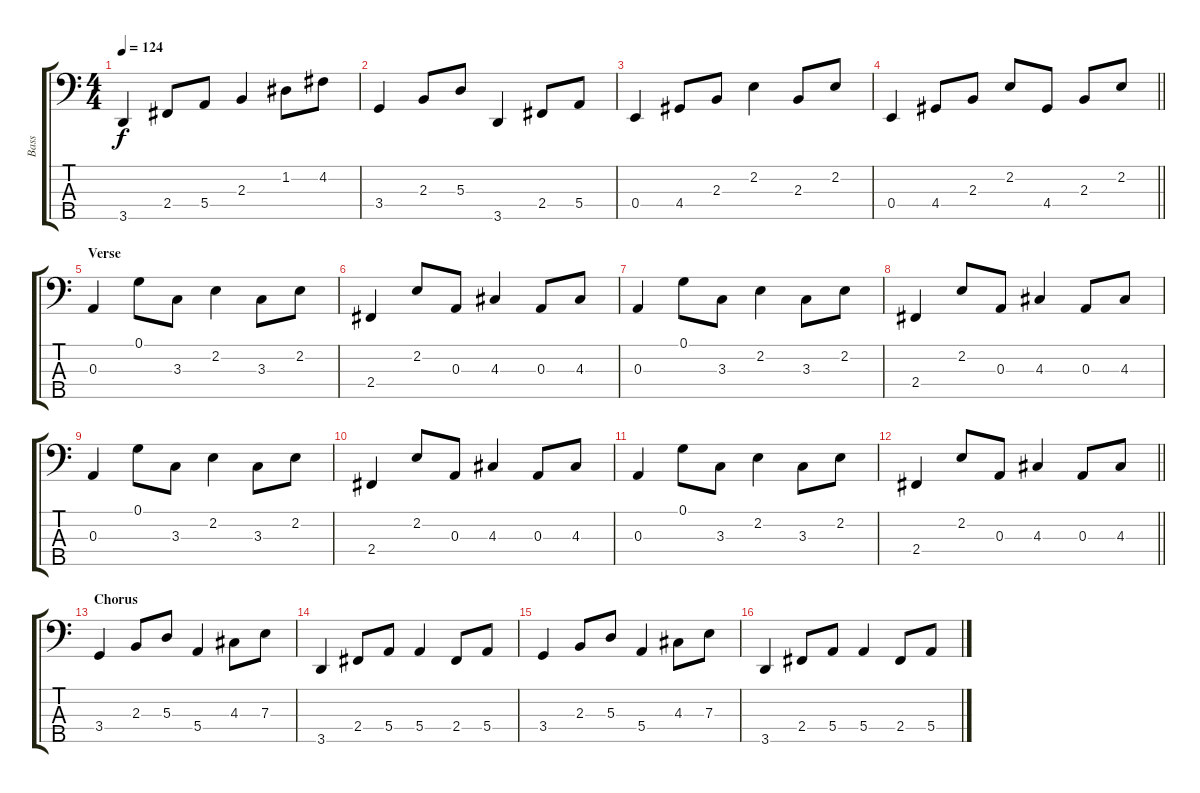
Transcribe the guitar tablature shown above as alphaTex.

\track ("Bass" "Bass") {instrument electricbassfinger}
\staff {score tabs}
\tuning (G2 D2 A1 E1 B0) {hide}
\ts (4 4)
\tempo 124
\clef f4
\ks c
3.5.4{dy f} 2.4.8 5.4.8 2.3.4 1.2.8 4.2.8 |
3.4.4 2.3.8 5.3.8 3.5.4 2.4.8 5.4.8 |
0.4.4 4.4.8 2.3.8 2.2.4 2.3.8 2.2.8 |
\barLineRight lightlight
0.4.4 4.4.8 2.3.8 2.2.8 4.4.8 2.3.8 2.2.8 |
\section ("" "Verse")
0.3.4 0.1.8 3.3.8 2.2.4 3.3.8 2.2.8 |
2.4.4 2.2.8 0.3.8 4.3.4 0.3.8 4.3.8 |
0.3.4 0.1.8 3.3.8 2.2.4 3.3.8 2.2.8 |
2.4.4 2.2.8 0.3.8 4.3.4 0.3.8 4.3.8 |
0.3.4 0.1.8 3.3.8 2.2.4 3.3.8 2.2.8 |
2.4.4 2.2.8 0.3.8 4.3.4 0.3.8 4.3.8 |
0.3.4 0.1.8 3.3.8 2.2.4 3.3.8 2.2.8 |
\barLineRight lightlight
2.4.4 2.2.8 0.3.8 4.3.4 0.3.8 4.3.8 |
\section ("" "Chorus")
3.4.4 2.3.8 5.3.8 5.4.4 4.3.8 7.3.8 |
3.5.4 2.4.8 5.4.8 5.4.4 2.4.8 5.4.8 |
3.4.4 2.3.8 5.3.8 5.4.4 4.3.8 7.3.8 |
3.5.4 2.4.8 5.4.8 5.4.4 2.4.8 5.4.8
